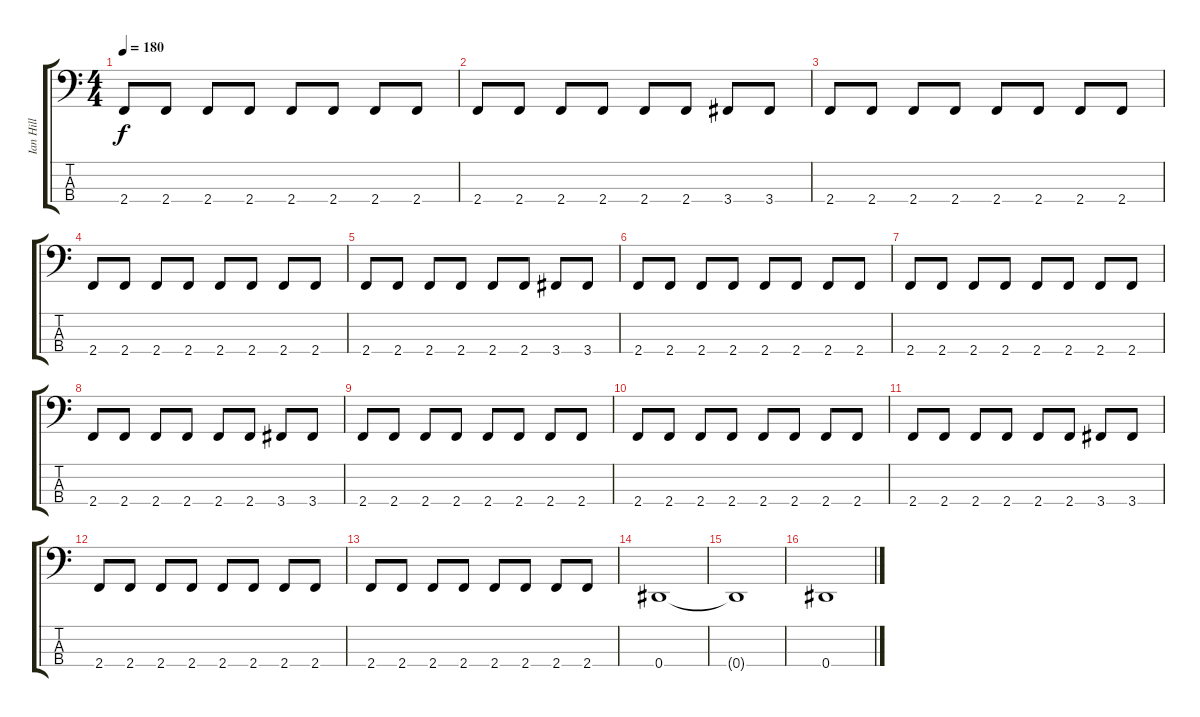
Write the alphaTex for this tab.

\track ("Ian Hill" "Ian Hill") {instrument electricbasspick}
\staff {score tabs}
\tuning (Gb2 Eb2 Ab1 Eb1) {hide}
\ts (4 4)
\tempo 180
\clef f4
\ks c
2.4.8{dy f} 2.4.8 2.4.8 2.4.8 2.4.8 2.4.8 2.4.8 2.4.8 |
2.4.8 2.4.8 2.4.8 2.4.8 2.4.8 2.4.8 3.4.8 3.4.8 |
2.4.8 2.4.8 2.4.8 2.4.8 2.4.8 2.4.8 2.4.8 2.4.8 |
2.4.8 2.4.8 2.4.8 2.4.8 2.4.8 2.4.8 2.4.8 2.4.8 |
2.4.8 2.4.8 2.4.8 2.4.8 2.4.8 2.4.8 3.4.8 3.4.8 |
2.4.8 2.4.8 2.4.8 2.4.8 2.4.8 2.4.8 2.4.8 2.4.8 |
2.4.8 2.4.8 2.4.8 2.4.8 2.4.8 2.4.8 2.4.8 2.4.8 |
2.4.8 2.4.8 2.4.8 2.4.8 2.4.8 2.4.8 3.4.8 3.4.8 |
2.4.8 2.4.8 2.4.8 2.4.8 2.4.8 2.4.8 2.4.8 2.4.8 |
2.4.8 2.4.8 2.4.8 2.4.8 2.4.8 2.4.8 2.4.8 2.4.8 |
2.4.8 2.4.8 2.4.8 2.4.8 2.4.8 2.4.8 3.4.8 3.4.8 |
2.4.8 2.4.8 2.4.8 2.4.8 2.4.8 2.4.8 2.4.8 2.4.8 |
2.4.8 2.4.8 2.4.8 2.4.8 2.4.8 2.4.8 2.4.8 2.4.8 |
0.4.1 |
0.4{t}.1 |
0.4.1
